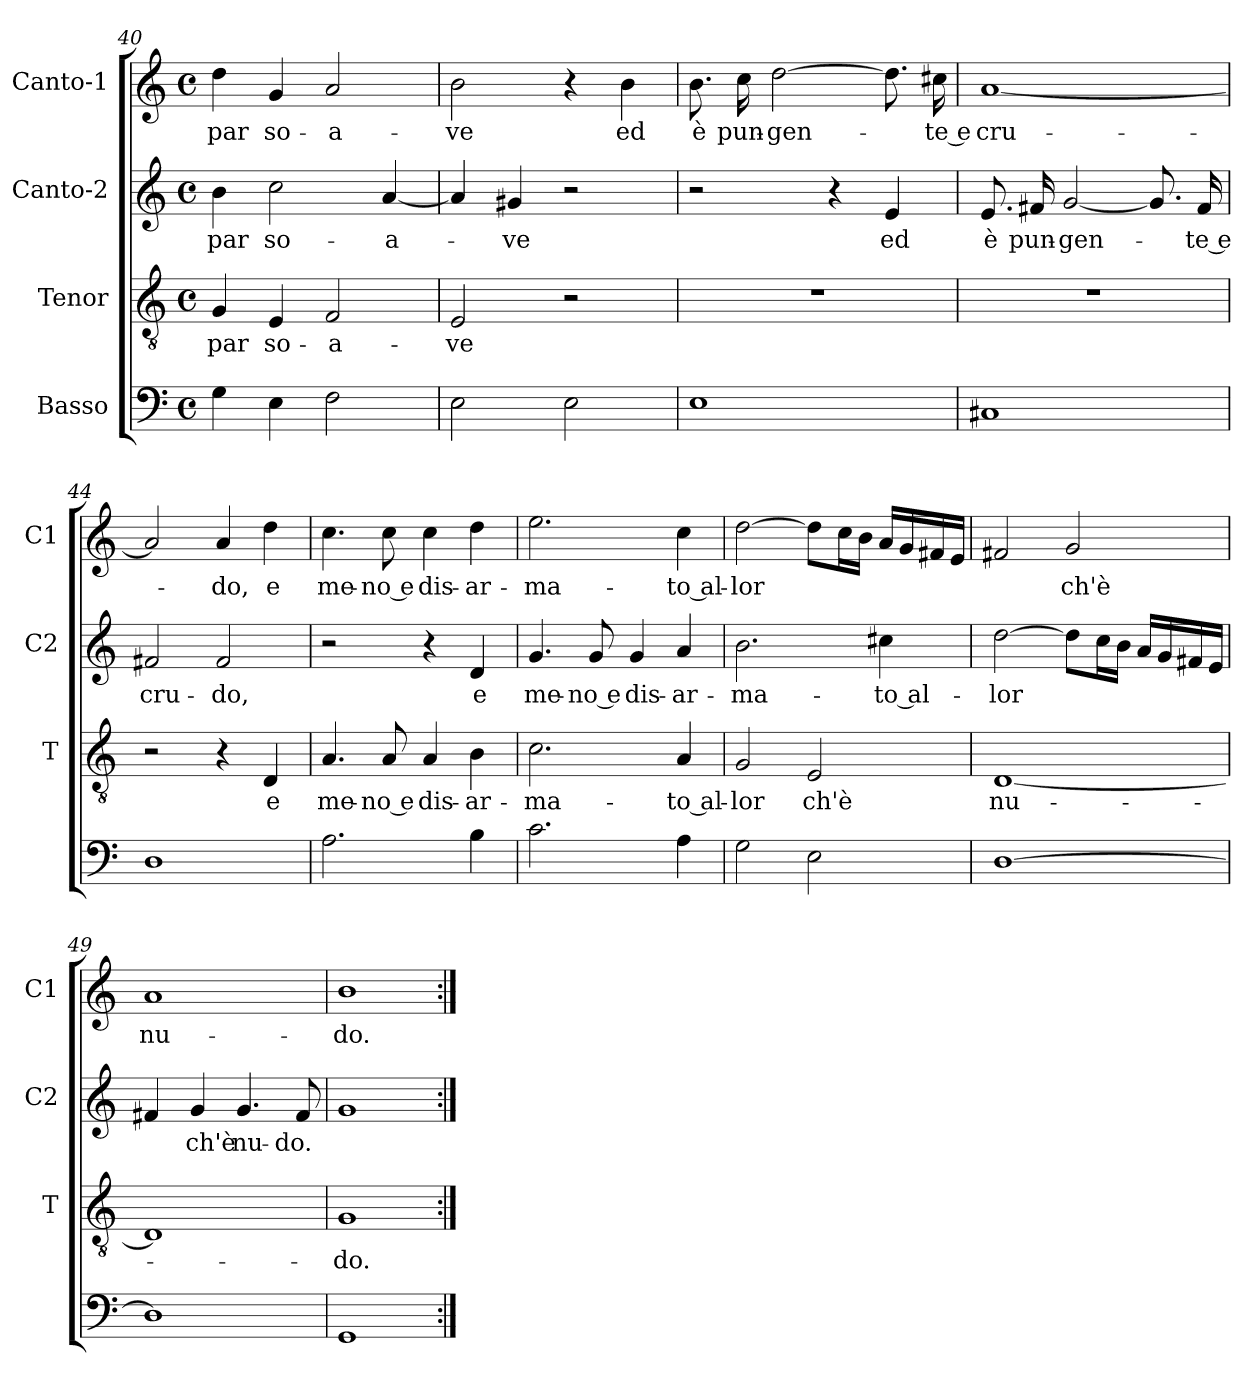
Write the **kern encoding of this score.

**kern	**kern	**text	**kern	**text	**kern	**text
*part4	*part3	*part3	*part2	*part2	*part1	*part1
*staff4	*staff3	*staff3	*staff2	*staff2	*staff1	*staff1
*I"Basso	*I"Tenor	*	*I"Canto-2	*	*I"Canto-1	*
*	*I'T	*	*I'C2	*	*I'C1	*
*clefF4	*clefGv2	*	*clefG2	*	*clefG2	*
*k[]	*k[]	*	*k[]	*	*k[]	*
*C:	*C:	*	*C:	*	*C:	*
*M4/4	*M4/4	*	*M4/4	*	*M4/4	*
*met(c)	*met(c)	*	*met(c)	*	*met(c)	*
=40	=40	=40	=40	=40	=40	=40
!	!	!LO:LY:b	!	!LO:LY:b	!	!LO:LY:b
4G\	4G/	par	4b\	par	4dd\	par
!	!	!LO:LY:b	!	!LO:LY:b	!	!LO:LY:b
4E\	4E/	so-	2cc\	so-	4g/	so-
!	!	!LO:LY:b	!	!	!	!LO:LY:b
2F\	2F/	-a-	.	.	2a/	-a-
!	!	!	!	!LO:LY:b	!	!
.	.	.	[4a/	-a-	.	.
!!LO:LB:g=z
=41	=41	=41	=41	=41	=41	=41
!	!	!LO:LY:b	!	!	!	!LO:LY:b
2E\	2E/	-ve	4a/]	.	2b\	-ve
!	!	!	!	!LO:LY:b	!	!
.	.	.	4g#X/	-ve	.	.
2E\	2r	.	2r	.	4r	.
!	!	!	!	!	!	!LO:LY:b
.	.	.	.	.	4b\	ed
=42	=42	=42	=42	=42	=42	=42
!	!	!	!	!	!	!LO:LY:b
1E	1r	.	2r	.	8.b\	è
!	!	!	!	!	!	!LO:LY:b
.	.	.	.	.	16cc\	pun-
!	!	!	!	!	!	!LO:LY:b
.	.	.	.	.	[2dd\	-gen-
.	.	.	4r	.	.	.
!	!	!	!	!LO:LY:b	!	!
.	.	.	4e/	ed	8.dd\]	.
!	!	!	!	!	!	!LO:LY:b
.	.	.	.	.	16cc#X\	-te e
=43	=43	=43	=43	=43	=43	=43
!	!	!	!	!LO:LY:b	!	!LO:LY:b
1C#X	1r	.	8.e/	è	[1a	cru-
!	!	!	!	!LO:LY:b	!	!
.	.	.	16f#X/	pun-	.	.
!	!	!	!	!LO:LY:b	!	!
.	.	.	[2g/	-gen-	.	.
.	.	.	8.g/]	.	.	.
!	!	!	!	!LO:LY:b	!	!
.	.	.	16f#/	-te e	.	.
=44	=44	=44	=44	=44	=44	=44
!	!	!	!	!LO:LY:b	!	!
1D	2r	.	2f#X/	cru-	2a/]	.
!	!	!	!	!LO:LY:b	!	!LO:LY:b
.	4r	.	2f#/	-do,	4a/	-do,
!	!	!LO:LY:b	!	!	!	!LO:LY:b
.	4D/	e	.	.	4dd\	e
=45	=45	=45	=45	=45	=45	=45
!	!	!LO:LY:b	!	!	!	!LO:LY:b
2.A\	4.A/	me-	2r	.	4.cc\	me-
!	!	!LO:LY:b	!	!	!	!LO:LY:b
.	8A/	-no e	.	.	8cc\	-no e
!	!	!LO:LY:b	!	!	!	!LO:LY:b
.	4A/	dis-	4r	.	4cc\	dis-
!	!	!LO:LY:b	!	!LO:LY:b	!	!LO:LY:b
4B\	4B\	-ar-	4d/	e	4dd\	-ar-
!!LO:LB:g=z
=46	=46	=46	=46	=46	=46	=46
!	!	!LO:LY:b	!	!LO:LY:b	!	!LO:LY:b
2.c\	2.c\	-ma-	4.g/	me-	2.ee\	-ma-
!	!	!	!	!LO:LY:b	!	!
.	.	.	8g/	-no e	.	.
!	!	!	!	!LO:LY:b	!	!
.	.	.	4g/	dis-	.	.
!	!	!LO:LY:b	!	!LO:LY:b	!	!LO:LY:b
4A\	4A/	-to al-	4a/	-ar-	4cc\	-to al-
=47	=47	=47	=47	=47	=47	=47
!	!	!LO:LY:b	!	!LO:LY:b	!	!LO:LY:b
2G\	2G/	-lor	2.b\	-ma-	[2dd\	-lor
!	!	!LO:LY:b	!	!	!	!
2E\	2E/	ch'è	.	.	8dd\L]	.
.	.	.	.	.	16cc\L	.
.	.	.	.	.	16b\JJ	.
!	!	!	!	!LO:LY:b	!	!
.	.	.	4cc#X\	-to al-	16a/LL	.
.	.	.	.	.	16g/	.
.	.	.	.	.	16f#X/	.
.	.	.	.	.	16e/JJ	.
=48	=48	=48	=48	=48	=48	=48
!	!	!LO:LY:b	!	!LO:LY:b	!	!
[1D	[1D	nu-	[2dd\	-lor	2f#X/	.
!	!	!	!	!	!	!LO:LY:b
.	.	.	8dd\L]	.	2g/	ch'è
.	.	.	16cc\L	.	.	.
.	.	.	16b\JJ	.	.	.
.	.	.	16a/LL	.	.	.
.	.	.	16g/	.	.	.
.	.	.	16f#X/	.	.	.
.	.	.	16e/JJ	.	.	.
=49	=49	=49	=49	=49	=49	=49
!	!	!	!	!	!	!LO:LY:b
1D]	1D]	.	4f#X/	.	1a	nu-
!	!	!	!	!LO:LY:b	!	!
.	.	.	4g/	ch'è	.	.
!	!	!	!	!LO:LY:b	!	!
.	.	.	4.g/	nu-	.	.
!	!	!	!	!LO:LY:b	!	!
.	.	.	8f#/	-do.	.	.
=50	=50	=50	=50	=50	=50	=50
!	!	!LO:LY:b	!	!	!	!LO:LY:b
1GG	1G	-do.	1g	.	1b	-do.
=:|!	=:|!	=:|!	=:|!	=:|!	=:|!	=:|!
*-	*-	*-	*-	*-	*-	*-
